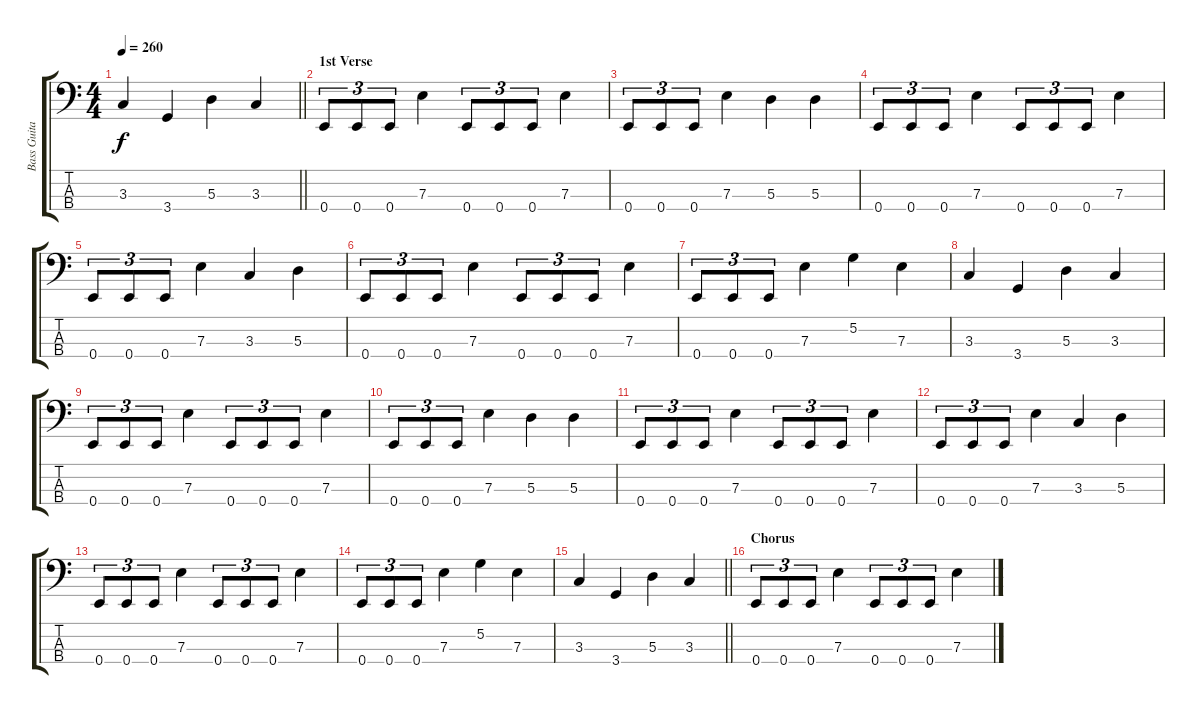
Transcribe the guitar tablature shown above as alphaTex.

\track ("Bass Guitar (Dave Ellefson)" "Bass Guita") {instrument electricbasspick}
\staff {score tabs}
\tuning (G2 D2 A1 E1) {hide}
\ts (4 4)
\tempo 260
\clef f4
\barLineRight lightlight
\ks c
3.3.4{dy f} 3.4.4 5.3.4 3.3.4 |
\section ("" "1st Verse")
0.4.8{tu (3 2)} 0.4.8{tu (3 2)} 0.4.8{tu (3 2)} 7.3.4 0.4.8{tu (3 2)} 0.4.8{tu (3 2)} 0.4.8{tu (3 2)} 7.3.4 |
0.4.8{tu (3 2)} 0.4.8{tu (3 2)} 0.4.8{tu (3 2)} 7.3.4 5.3.4 5.3.4 |
0.4.8{tu (3 2)} 0.4.8{tu (3 2)} 0.4.8{tu (3 2)} 7.3.4 0.4.8{tu (3 2)} 0.4.8{tu (3 2)} 0.4.8{tu (3 2)} 7.3.4 |
0.4.8{tu (3 2)} 0.4.8{tu (3 2)} 0.4.8{tu (3 2)} 7.3.4 3.3.4 5.3.4 |
0.4.8{tu (3 2)} 0.4.8{tu (3 2)} 0.4.8{tu (3 2)} 7.3.4 0.4.8{tu (3 2)} 0.4.8{tu (3 2)} 0.4.8{tu (3 2)} 7.3.4 |
0.4.8{tu (3 2)} 0.4.8{tu (3 2)} 0.4.8{tu (3 2)} 7.3.4 5.2.4 7.3.4 |
3.3.4 3.4.4 5.3.4 3.3.4 |
0.4.8{tu (3 2)} 0.4.8{tu (3 2)} 0.4.8{tu (3 2)} 7.3.4 0.4.8{tu (3 2)} 0.4.8{tu (3 2)} 0.4.8{tu (3 2)} 7.3.4 |
0.4.8{tu (3 2)} 0.4.8{tu (3 2)} 0.4.8{tu (3 2)} 7.3.4 5.3.4 5.3.4 |
0.4.8{tu (3 2)} 0.4.8{tu (3 2)} 0.4.8{tu (3 2)} 7.3.4 0.4.8{tu (3 2)} 0.4.8{tu (3 2)} 0.4.8{tu (3 2)} 7.3.4 |
0.4.8{tu (3 2)} 0.4.8{tu (3 2)} 0.4.8{tu (3 2)} 7.3.4 3.3.4 5.3.4 |
0.4.8{tu (3 2)} 0.4.8{tu (3 2)} 0.4.8{tu (3 2)} 7.3.4 0.4.8{tu (3 2)} 0.4.8{tu (3 2)} 0.4.8{tu (3 2)} 7.3.4 |
0.4.8{tu (3 2)} 0.4.8{tu (3 2)} 0.4.8{tu (3 2)} 7.3.4 5.2.4 7.3.4 |
\barLineRight lightlight
3.3.4 3.4.4 5.3.4 3.3.4 |
\section ("" "Chorus")
0.4.8{tu (3 2)} 0.4.8{tu (3 2)} 0.4.8{tu (3 2)} 7.3.4 0.4.8{tu (3 2)} 0.4.8{tu (3 2)} 0.4.8{tu (3 2)} 7.3.4
